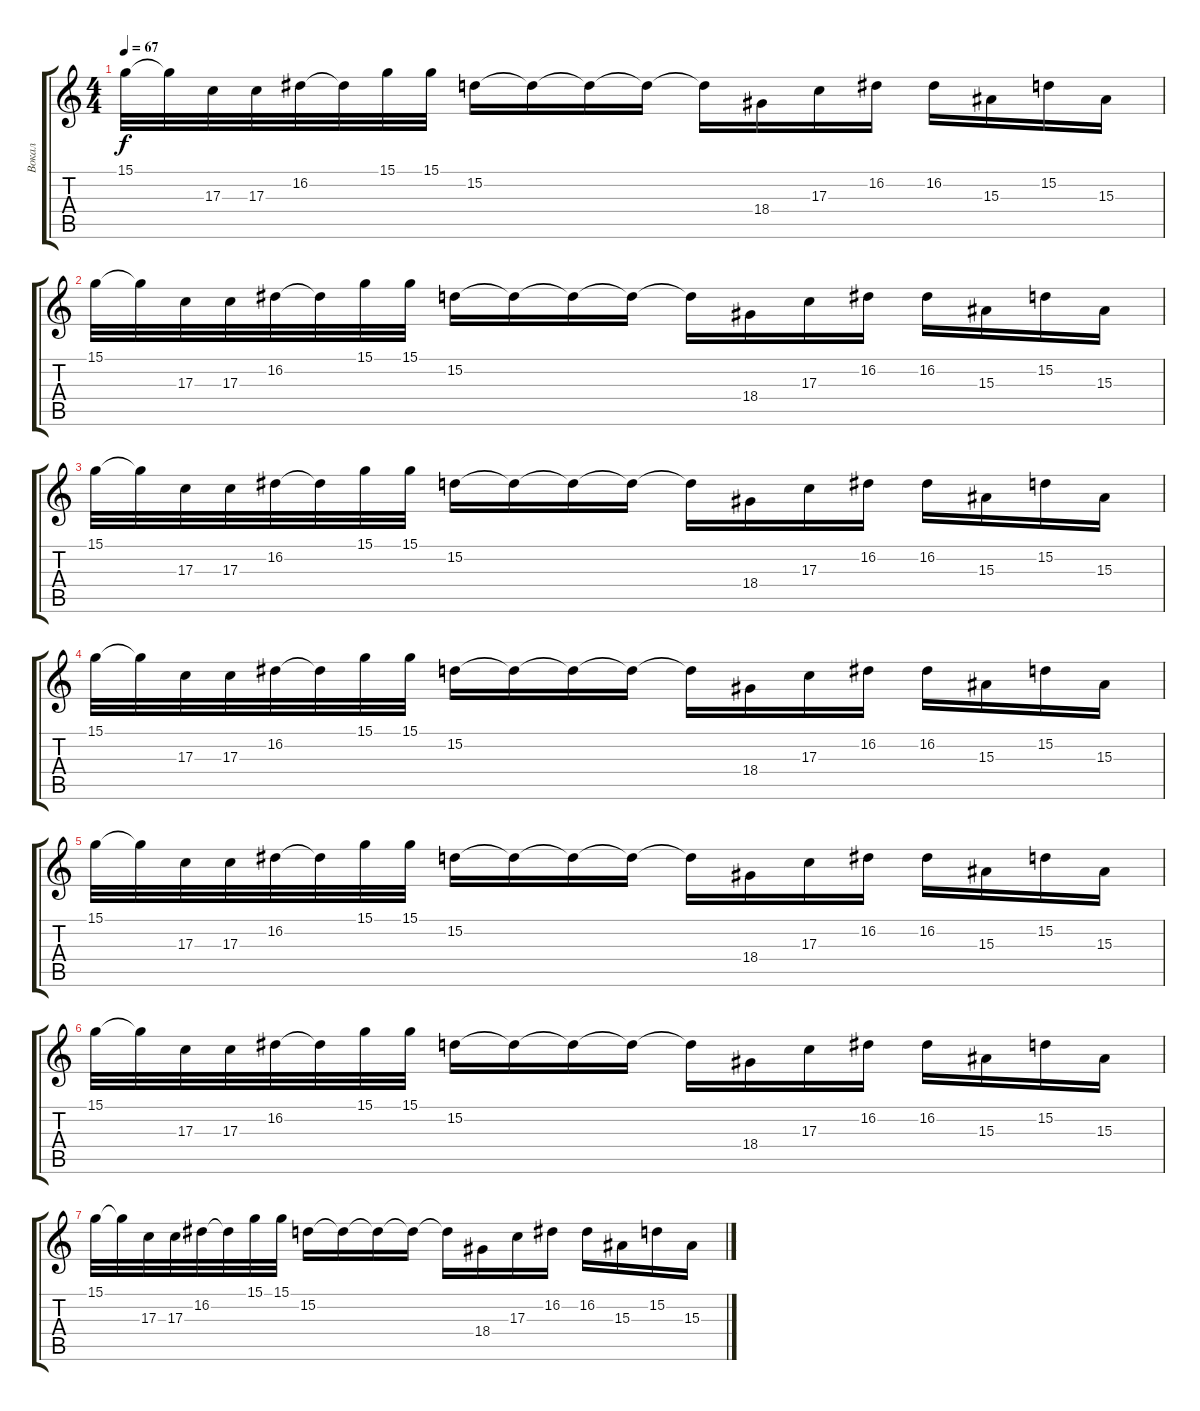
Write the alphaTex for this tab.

\track ("Вокал" "Вокал") {instrument flute}
\staff {score tabs}
\tuning (E4 B3 G3 D3 A2 E2) {hide}
\ts (4 4)
\tempo 67
\clef g2
\ks c
15.1.32{dy f} 15.1{t}.32 17.3.32 17.3.32 16.2.32 16.2{t}.32 15.1.32 15.1.32 15.2.16 15.2{t}.16 15.2{t}.16 15.2{t}.16 15.2{t}.16 18.4.16 17.3.16 16.2.16 16.2.16 15.3.16 15.2.16 15.3.16 |
15.1.32 15.1{t}.32 17.3.32 17.3.32 16.2.32 16.2{t}.32 15.1.32 15.1.32 15.2.16 15.2{t}.16 15.2{t}.16 15.2{t}.16 15.2{t}.16 18.4.16 17.3.16 16.2.16 16.2.16 15.3.16 15.2.16 15.3.16 |
15.1.32 15.1{t}.32 17.3.32 17.3.32 16.2.32 16.2{t}.32 15.1.32 15.1.32 15.2.16 15.2{t}.16 15.2{t}.16 15.2{t}.16 15.2{t}.16 18.4.16 17.3.16 16.2.16 16.2.16 15.3.16 15.2.16 15.3.16 |
15.1.32 15.1{t}.32 17.3.32 17.3.32 16.2.32 16.2{t}.32 15.1.32 15.1.32 15.2.16 15.2{t}.16 15.2{t}.16 15.2{t}.16 15.2{t}.16 18.4.16 17.3.16 16.2.16 16.2.16 15.3.16 15.2.16 15.3.16 |
15.1.32 15.1{t}.32 17.3.32 17.3.32 16.2.32 16.2{t}.32 15.1.32 15.1.32 15.2.16 15.2{t}.16 15.2{t}.16 15.2{t}.16 15.2{t}.16 18.4.16 17.3.16 16.2.16 16.2.16 15.3.16 15.2.16 15.3.16 |
15.1.32 15.1{t}.32 17.3.32 17.3.32 16.2.32 16.2{t}.32 15.1.32 15.1.32 15.2.16 15.2{t}.16 15.2{t}.16 15.2{t}.16 15.2{t}.16 18.4.16 17.3.16 16.2.16 16.2.16 15.3.16 15.2.16 15.3.16 |
15.1.32 15.1{t}.32 17.3.32 17.3.32 16.2.32 16.2{t}.32 15.1.32 15.1.32 15.2.16 15.2{t}.16 15.2{t}.16 15.2{t}.16 15.2{t}.16 18.4.16 17.3.16 16.2.16 16.2.16 15.3.16 15.2.16 15.3.16
